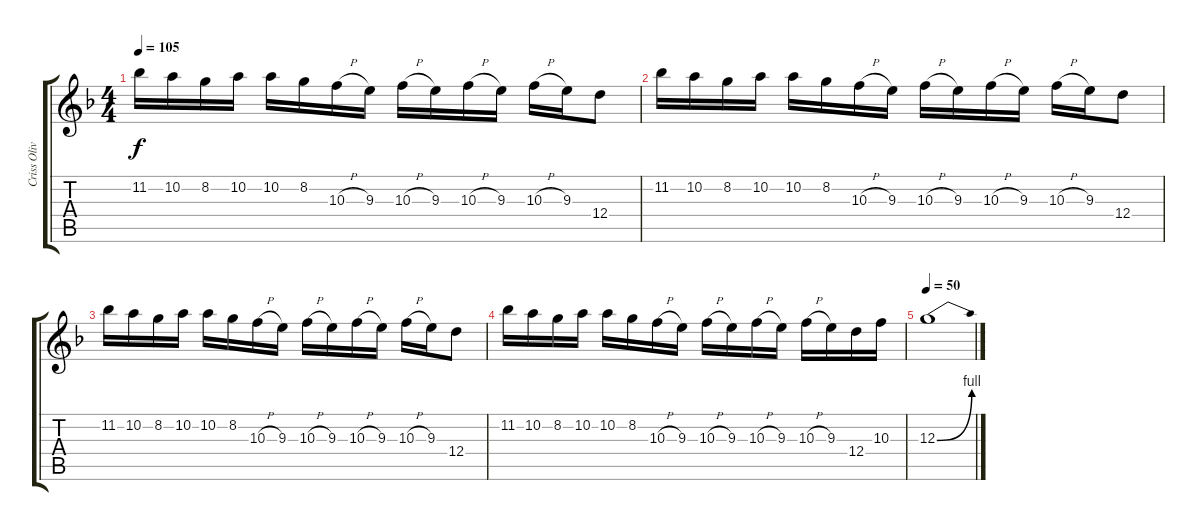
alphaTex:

\track ("Criss Oliva (Lead)" "Criss Oliv") {instrument distortionguitar}
\staff {score tabs}
\tuning (E4 B3 G3 D3 A2 E2) {hide}
\ts (4 4)
\tempo 105
\clef g2
\ks f
11.2.16{dy f} 10.2.16 8.2.16 10.2.16 10.2.16 8.2.16 10.3{h}.16 9.3.16 10.3{h}.16 9.3.16 10.3{h}.16 9.3.16 10.3{h}.16 9.3.16 12.4.8 |
11.2.16 10.2.16 8.2.16 10.2.16 10.2.16 8.2.16 10.3{h}.16 9.3.16 10.3{h}.16 9.3.16 10.3{h}.16 9.3.16 10.3{h}.16 9.3.16 12.4.8 |
11.2.16 10.2.16 8.2.16 10.2.16 10.2.16 8.2.16 10.3{h}.16 9.3.16 10.3{h}.16 9.3.16 10.3{h}.16 9.3.16 10.3{h}.16 9.3.16 12.4.8 |
11.2.16 10.2.16 8.2.16 10.2.16 10.2.16 8.2.16 10.3{h}.16 9.3.16 10.3{h}.16 9.3.16 10.3{h}.16 9.3.16 10.3{h}.16 9.3.16 12.4.16 10.3.16 |
\tempo 50
12.3{be (bend 0 0 60 4)}.1
